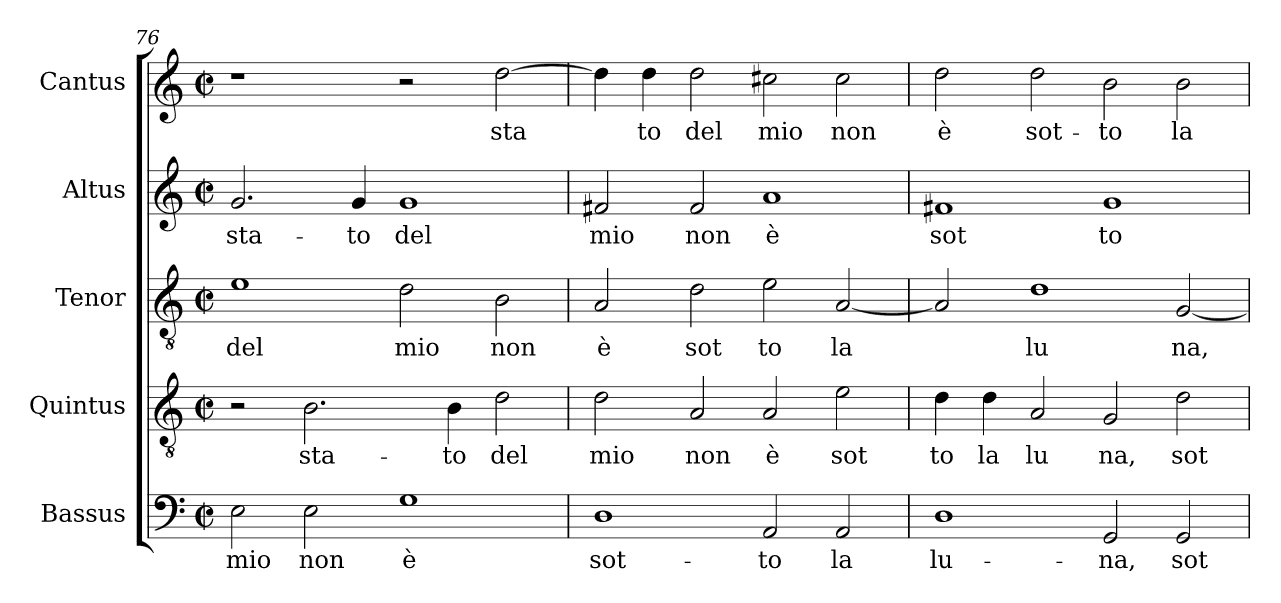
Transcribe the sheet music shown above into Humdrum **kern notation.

**kern	**text	**kern	**text	**kern	**text	**kern	**text	**kern	**text
*part5	*part5	*part4	*part4	*part3	*part3	*part2	*part2	*part1	*part1
*staff5	*staff5	*staff4	*staff4	*staff3	*staff3	*staff2	*staff2	*staff1	*staff1
*I"Bassus	*	*I"Quintus	*	*I"Tenor	*	*I"Altus	*	*I"Cantus	*
*clefF4	*	*clefGv2	*	*clefGv2	*	*clefG2	*	*clefG2	*
*k[]	*	*k[]	*	*k[]	*	*k[]	*	*k[]	*
*C:	*	*C:	*	*C:	*	*C:	*	*C:	*
*M2/2	*	*M2/2	*	*M2/2	*	*M2/2	*	*M2/2	*
*met(c|)	*	*met(c|)	*	*met(c|)	*	*met(c|)	*	*met(c|)	*
=76	=76	=76	=76	=76	=76	=76	=76	=76	=76
!	!LO:LY:b:cj	!	!	!	!LO:LY:b	!	!LO:LY:b:cj	!	!
2E\	mio	2r	.	1e	del	2.g/	sta-	1r	.
!	!LO:LY:b:cj	!	!LO:LY:b:cj	!	!	!	!	!	!
2E\	non	2.B\	sta-	.	.	.	.	.	.
!	!	!	!	!	!	!	!LO:LY:b:cj	!	!
.	.	.	.	.	.	4g/	-to	.	.
!	!LO:LY:b:cj	!	!	!	!LO:LY:b	!	!LO:LY:b:cj	!	!
1G	è	.	.	2d\	mio	1g	del	2r	.
!	!	!	!LO:LY:b:cj	!	!	!	!	!	!
.	.	4B\	-to	.	.	.	.	.	.
!	!	!	!LO:LY:b:cj	!	!LO:LY:b	!	!	!	!LO:LY:b:cj
.	.	2d\	del	2B\	non	.	.	[<2dd\	sta-
!!LO:LB:g=z
=77	=77	=77	=77	=77	=77	=77	=77	=77	=77
!	!LO:LY:b:cj	!	!LO:LY:b:cj	!	!LO:LY:b	!	!LO:LY:b:cj	!	!LO:LY:b:cj
1D	sot-	2d\	mio	2A/	è	2f#X/	mio	4dd\]	--
!	!	!	!	!	!	!	!	!	!LO:LY:b:cj
.	.	.	.	.	.	.	.	4dd\	-to
!	!	!	!LO:LY:b:cj	!	!LO:LY:b	!	!LO:LY:b:cj	!	!LO:LY:b:cj
.	.	2A/	non	2d\	sot	2f#/	non	2dd\	del
!	!LO:LY:b:cj	!	!LO:LY:b:cj	!	!LO:LY:b	!	!LO:LY:b:cj	!	!LO:LY:b:cj
2AA/	-to	2A/	è	2e\	to	1a	è	2cc#X\	mio
!	!LO:LY:b:cj	!	!LO:LY:b:cj	!	!LO:LY:b	!	!	!	!LO:LY:b:cj
2AA/	la	2e\	sot	[<2A/	la	.	.	2cc#\	non
=78	=78	=78	=78	=78	=78	=78	=78	=78	=78
!	!LO:LY:b:cj	!	!LO:LY:b:cj	!	!LO:LY:b	!	!LO:LY:b:cj	!	!LO:LY:b:cj
1D	lu-	4d\	to	2A/]	.	1f#X	sot	2dd\	è
!	!	!	!LO:LY:b:cj	!	!	!	!	!	!
.	.	4d\	la	.	.	.	.	.	.
!	!	!	!LO:LY:b:cj	!	!LO:LY:b	!	!	!	!LO:LY:b:cj
.	.	2A/	lu	1d	lu	.	.	2dd\	sot-
!	!LO:LY:b:cj	!	!LO:LY:b:cj	!	!	!	!LO:LY:b:cj	!	!LO:LY:b:cj
2GG/	-na,	2G/	na,	.	.	1g	to	2b\	-to
!	!LO:LY:b:cj	!	!LO:LY:b:cj	!	!LO:LY:b	!	!	!	!LO:LY:b:cj
2GG/	sot-	2d\	sot	[<2G/	na,	.	.	2b\	la
=	=	=	=	=	=	=	=	=	=
*-	*-	*-	*-	*-	*-	*-	*-	*-	*-
